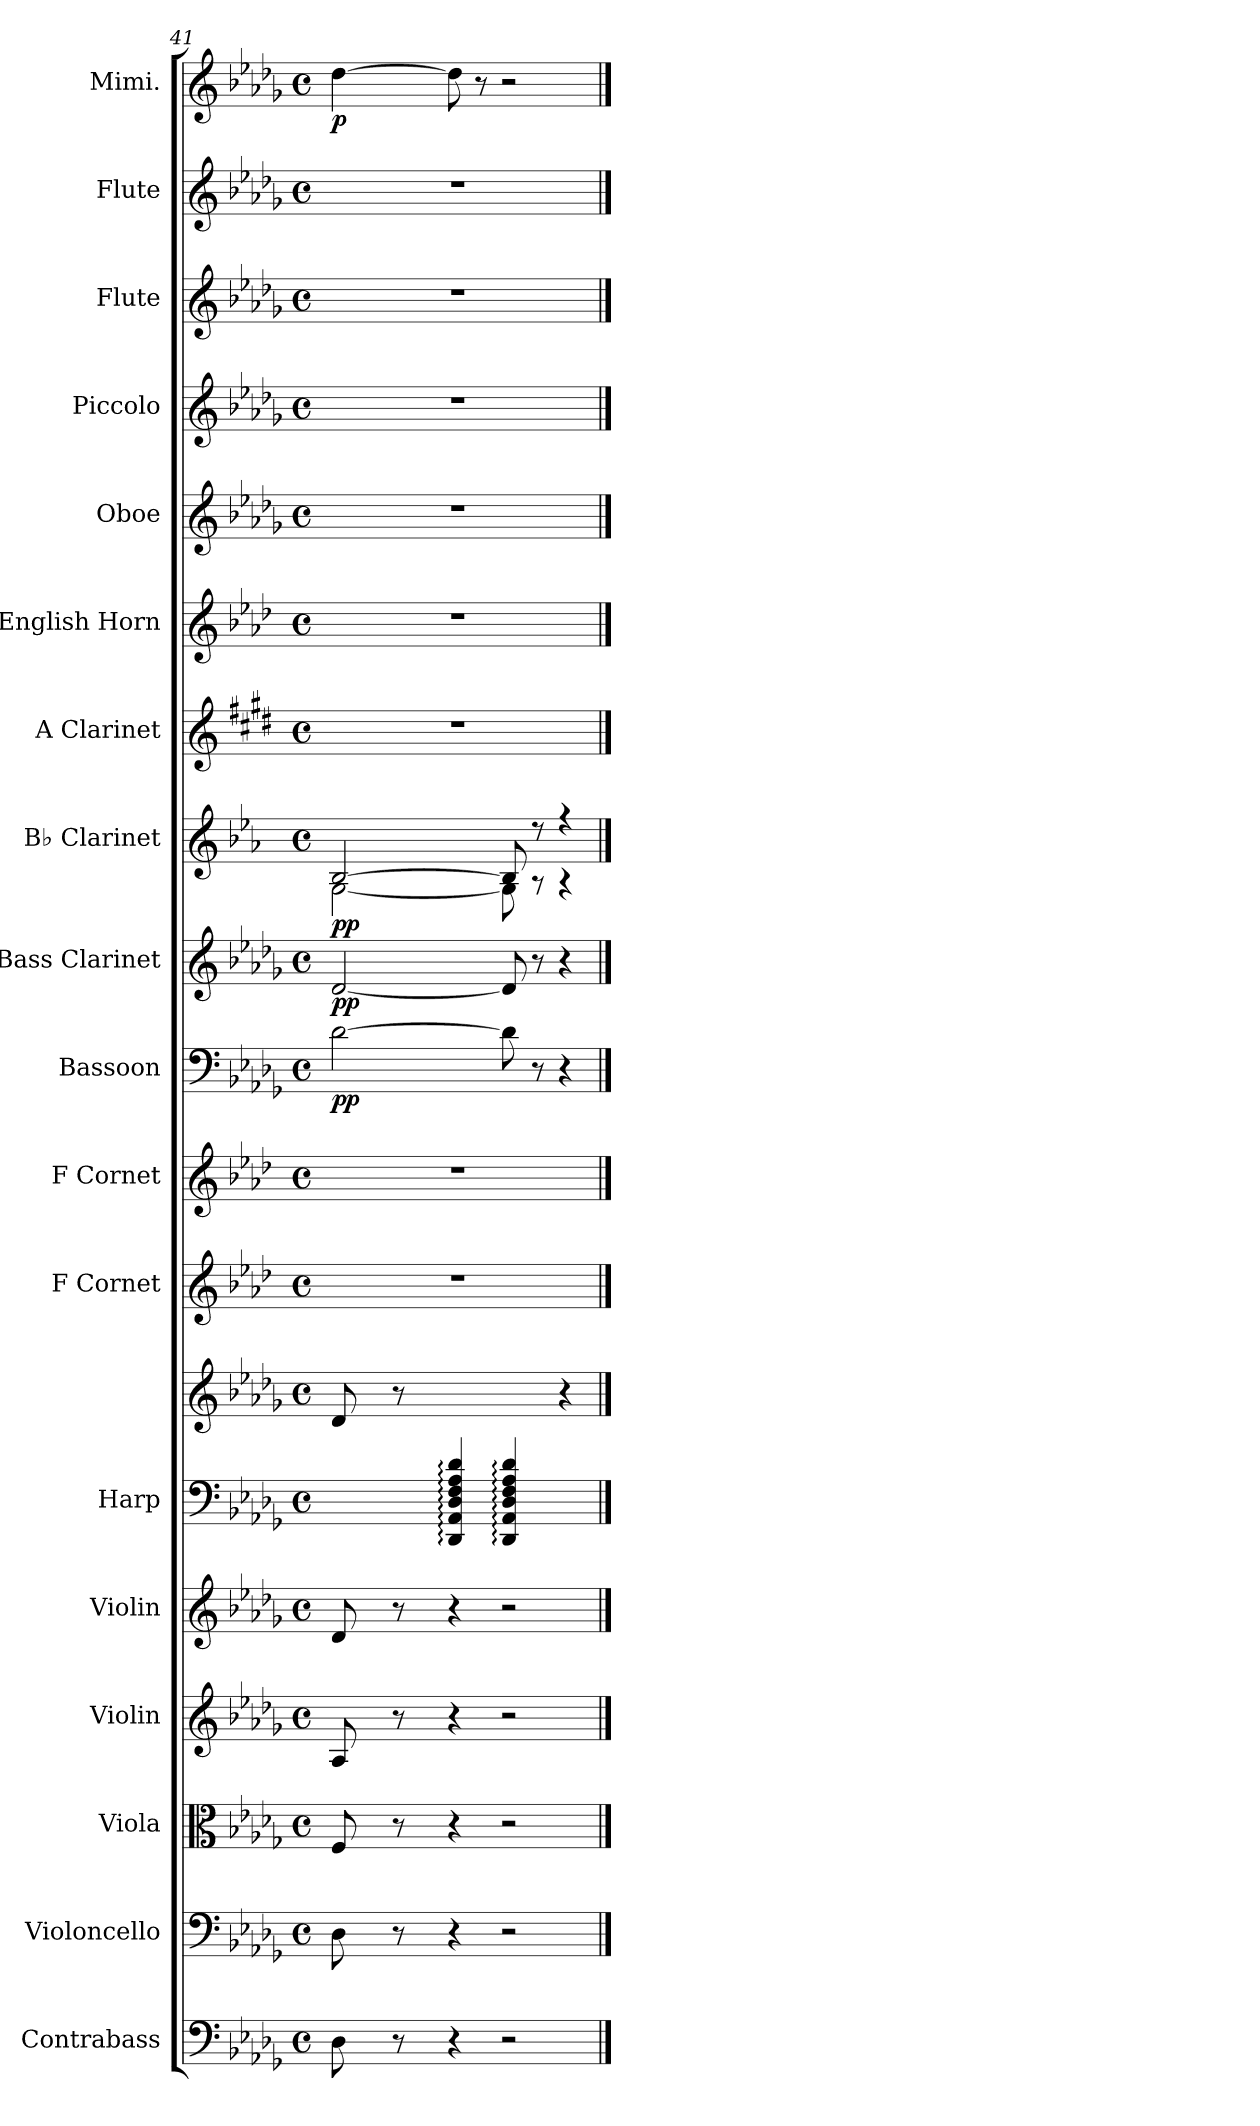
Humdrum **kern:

**kern	**kern	**kern	**kern	**kern	**kern	**kern	**kern	**kern	**kern	**dynam	**kern	**dynam	**kern	**dynam	**kern	**kern	**kern	**kern	**kern	**kern	**kern	**dynam
*part18	*part17	*part16	*part15	*part14	*part13	*part13	*part12	*part11	*part10	*part10	*part9	*part9	*part8	*part8	*part7	*part6	*part5	*part4	*part3	*part2	*part1	*part1
*staff19	*staff18	*staff17	*staff16	*staff15	*staff14	*staff13	*staff12	*staff11	*staff10	*staff10	*staff9	*staff9	*staff8	*staff8	*staff7	*staff6	*staff5	*staff4	*staff3	*staff2	*staff1	*staff1
*I"Contrabass	*I"Violoncello	*I"Viola	*I"Violin	*I"Violin	*I"Harp	*	*I"F Cornet	*I"F Cornet	*I"Bassoon	*	*I"Bass Clarinet	*	*I"B♭ Clarinet	*	*I"A Clarinet	*I"English Horn	*I"Oboe	*I"Piccolo	*I"Flute	*I"Flute	*I"Mimi.	*
*I'Cb.	*I'Vc.	*I'Vla.	*I'Vln.	*I'Vln.	*I'Hrp.	*	*	*	*I'Bsn.	*	*I'B. Cl.	*	*I'B♭ Cl.	*	*I'A Cl.	*I'E. Hn.	*I'Ob.	*I'Picc.	*I'Fl.	*I'Fl.	*I'M.	*
!!LO:PB:g=z
*clefF4	*clefF4	*clefC3	*clefG2	*clefG2	*clefF4	*clefG2	*clefG2	*clefG2	*clefF4	*	*clefG2	*	*clefG2	*	*clefG2	*clefG2	*clefG2	*clefG2	*clefG2	*clefG2	*clefG2	*
*ITrd7c12	*	*	*	*	*	*	*ITrd-3c-5	*ITrd-3c-5	*	*	*ITrd8c14	*	*ITrd1c2	*	*ITrd2c3	*ITrd4c7	*	*ITrd-7c-12	*	*	*	*
*k[b-e-a-d-g-]	*k[b-e-a-d-g-]	*k[b-e-a-d-g-]	*k[b-e-a-d-g-]	*k[b-e-a-d-g-]	*k[b-e-a-d-g-]	*k[b-e-a-d-g-]	*k[b-e-a-d-g-]	*k[b-e-a-d-g-]	*k[b-e-a-d-g-]	*	*k[b-e-a-d-g-]	*	*k[b-e-a-d-g-]	*	*k[f#c#g#d#a#e#b#]	*k[b-e-a-d-g-]	*k[b-e-a-d-g-]	*k[b-e-a-d-g-]	*k[b-e-a-d-g-]	*k[b-e-a-d-g-]	*k[b-e-a-d-g-]	*
*M4/4	*M4/4	*M4/4	*M4/4	*M4/4	*M4/4	*M4/4	*M4/4	*M4/4	*M4/4	*	*M4/4	*	*M4/4	*	*M4/4	*M4/4	*M4/4	*M4/4	*M4/4	*M4/4	*M4/4	*
*met(c)	*met(c)	*met(c)	*met(c)	*met(c)	*met(c)	*met(c)	*met(c)	*met(c)	*met(c)	*	*met(c)	*	*met(c)	*	*met(c)	*met(c)	*met(c)	*met(c)	*met(c)	*met(c)	*met(c)	*
*MM46	*MM46	*MM46	*MM46	*MM46	*MM46	*MM46	*MM46	*MM46	*MM46	*	*MM46	*	*MM46	*	*MM46	*MM46	*MM46	*MM46	*MM46	*MM46	*MM46	*
=41	=41	=41	=41	=41	=41	=41	=41	=41	=41	=41	=41	=41	=41	=41	=41	=41	=41	=41	=41	=41	=41	=41
*	*	*	*	*	*^	*	*	*	*	*	*	*	*^	*	*	*	*	*	*	*	*	*
!	!	!	!	!	!	!	!	!	!	!	!LO:DY:b	!	!LO:DY:b	!	!	!LO:DY:b	!	!	!	!	!	!	!	!LO:DY:b
8DD-\	8D-\	8F/	8A-/	8d-/	4ryy	1rgyy	8d-/	1r	1r	[2d-\	pp	[2D-/	pp	[2A-/	[2F\	pp	1r	1r	1r	1r	1r	1r	[4dd-\	p
8r	8r	8r	8r	8r	.	.	8r	.	.	.	.	.	.	.	.	.	.	.	.	.	.	.	.	.
4r	4r	4r	4r	4r	4DD-/: 4AA-/: 4D-/: 4F/: 4A-/: 4d-/:	.	2ryy	.	.	.	.	.	.	.	.	.	.	.	.	.	.	.	8dd-\]	.
.	.	.	.	.	.	.	.	.	.	.	.	.	.	.	.	.	.	.	.	.	.	.	8r	.
2r	2r	2r	2r	2r	4DD-: 4AA-: 4D-: 4F: 4A-: 4d-:	.	.	.	.	8d-\]	.	8D-/]	.	8A-/]	8F\]	.	.	.	.	.	.	.	2r	.
.	.	.	.	.	.	.	.	.	.	8r	.	8r	.	8r	8r	.	.	.	.	.	.	.	.	.
.	.	.	.	.	4ryy	.	4r	.	.	4r	.	4r	.	4r	4r	.	.	.	.	.	.	.	.	.
*	*	*	*	*	*v	*v	*	*	*	*	*	*	*	*v	*v	*	*	*	*	*	*	*	*	*
==	==	==	==	==	==	==	==	==	==	==	==	==	==	==	==	==	==	==	==	==	==	==
*-	*-	*-	*-	*-	*-	*-	*-	*-	*-	*-	*-	*-	*-	*-	*-	*-	*-	*-	*-	*-	*-	*-
